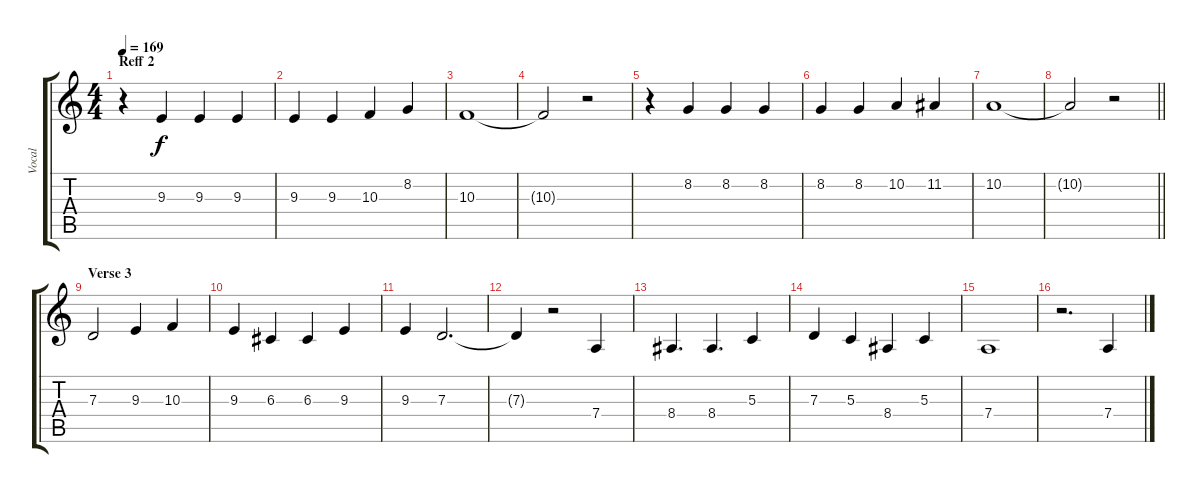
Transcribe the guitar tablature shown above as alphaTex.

\track ("Vocal" "Vocal") {instrument vibraphone}
\staff {score tabs}
\tuning (E4 B3 G3 D3 A2 E2) {hide}
\ts (4 4)
\section ("" "Reff 2")
\tempo 169
\clef g2
\ks c
r.4{dy f} 9.3.4 9.3.4 9.3.4 |
9.3.4 9.3.4 10.3.4 8.2.4 |
10.3.1 |
10.3{t}.2 r.2 |
r.4 8.2.4 8.2.4 8.2.4 |
8.2.4 8.2.4 10.2.4 11.2.4 |
10.2.1 |
\barLineRight lightlight
10.2{t}.2 r.2 |
\section ("" "Verse 3")
7.3.2 9.3.4 10.3.4 |
9.3.4 6.3.4 6.3.4 9.3.4 |
9.3.4 7.3.2{d} |
7.3{t}.4 r.2 7.4.4 |
8.4.4{d} 8.4.4{d} 5.3.4 |
7.3.4 5.3.4 8.4.4 5.3.4 |
7.4.1 |
r.2{d} 7.4.4
